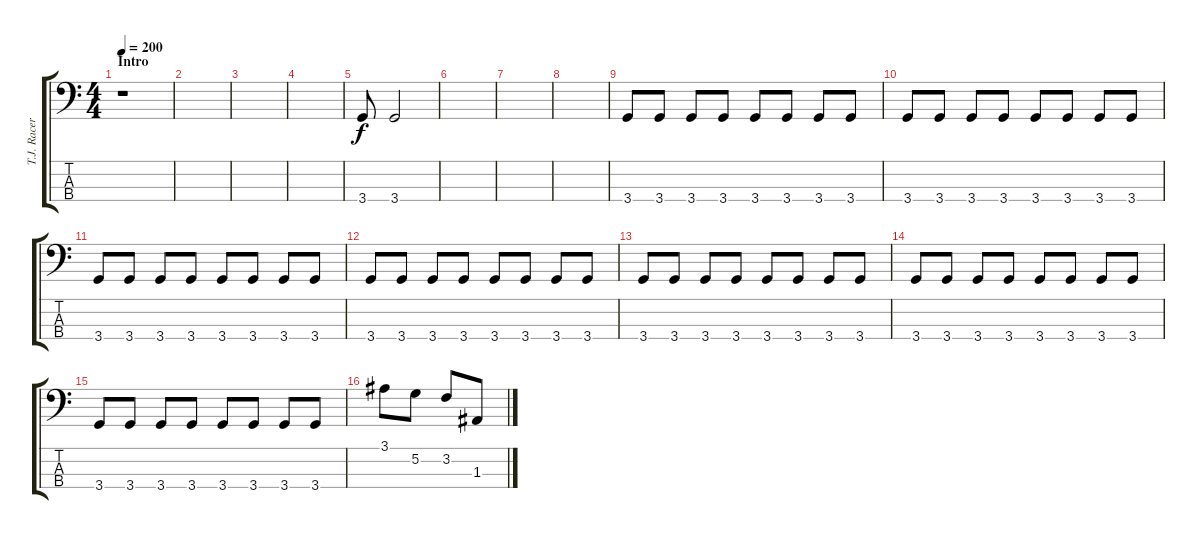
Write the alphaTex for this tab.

\track ("T.J. Racer" "T.J. Racer") {instrument electricbasspick}
\staff {score tabs}
\tuning (G2 D2 A1 E1) {hide}
\ts (4 4)
\section ("" "Intro")
\tempo 200
\clef f4
\ks c
r.1{dy f instrument electricbasspick} |
|
|
|
3.4.8 3.4.2 |
|
|
|
3.4.8 3.4.8 3.4.8 3.4.8 3.4.8 3.4.8 3.4.8 3.4.8 |
3.4.8 3.4.8 3.4.8 3.4.8 3.4.8 3.4.8 3.4.8 3.4.8 |
3.4.8 3.4.8 3.4.8 3.4.8 3.4.8 3.4.8 3.4.8 3.4.8 |
3.4.8 3.4.8 3.4.8 3.4.8 3.4.8 3.4.8 3.4.8 3.4.8 |
3.4.8 3.4.8 3.4.8 3.4.8 3.4.8 3.4.8 3.4.8 3.4.8 |
3.4.8 3.4.8 3.4.8 3.4.8 3.4.8 3.4.8 3.4.8 3.4.8 |
3.4.8 3.4.8 3.4.8 3.4.8 3.4.8 3.4.8 3.4.8 3.4.8 |
3.1.8 5.2.8 3.2.8 1.3.8
